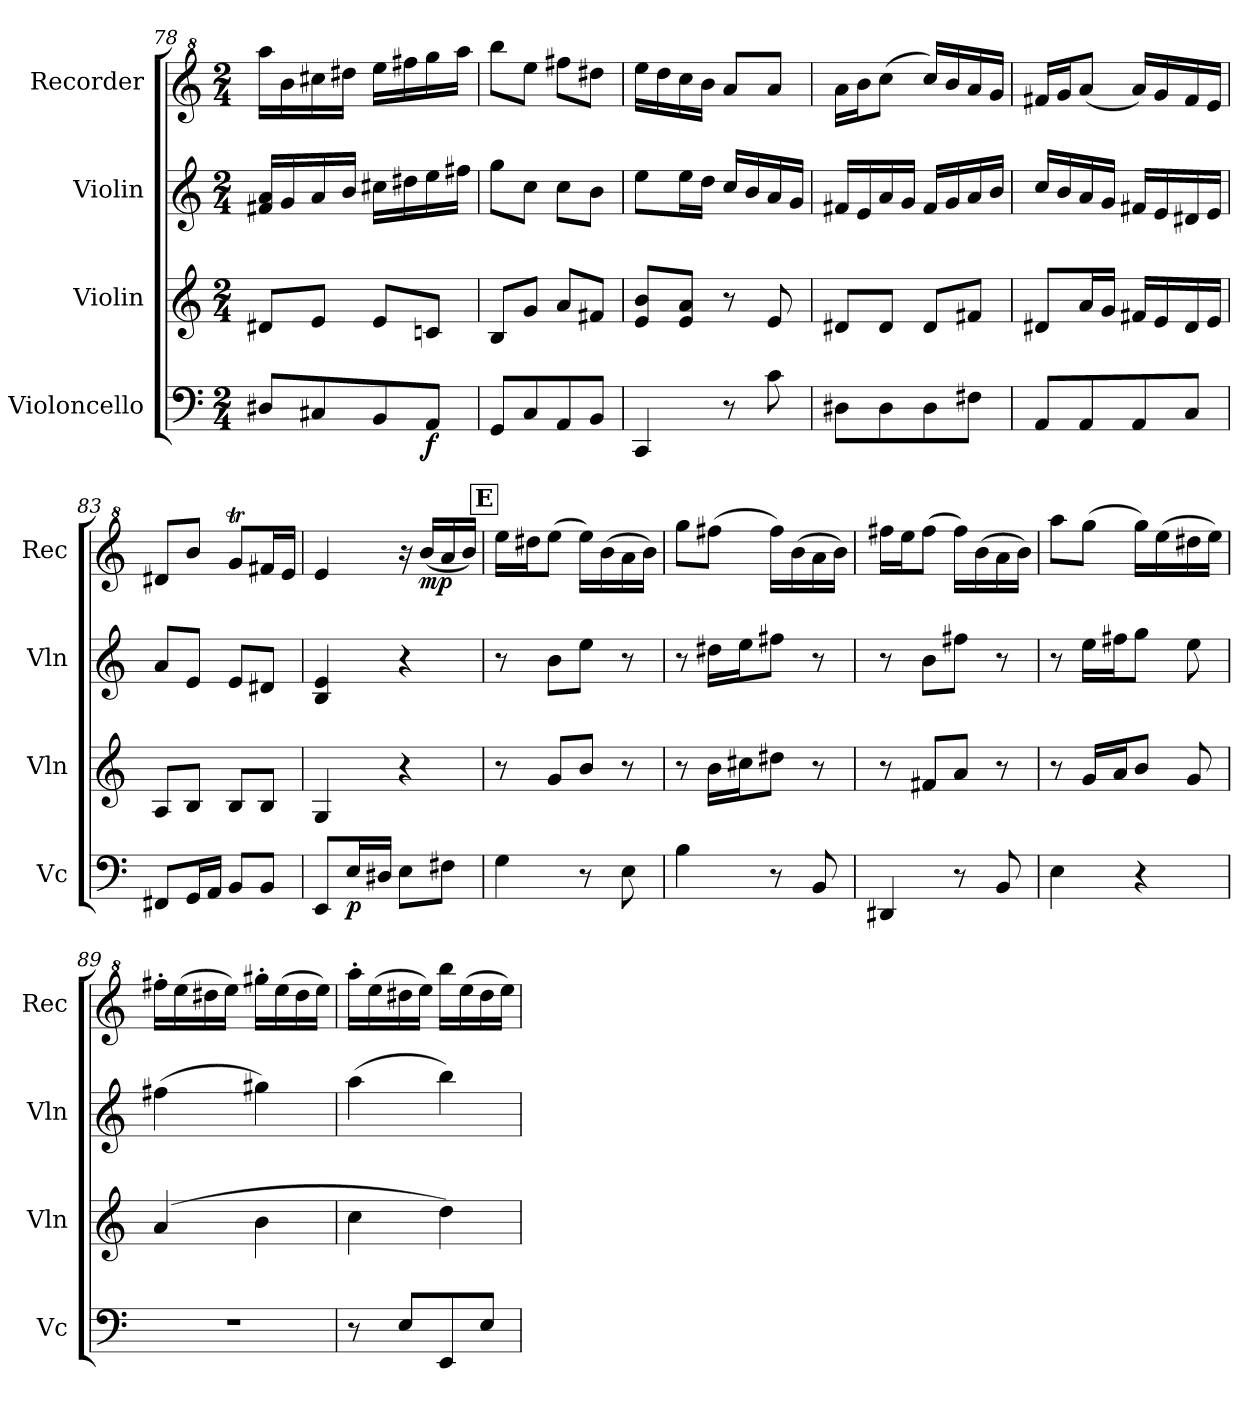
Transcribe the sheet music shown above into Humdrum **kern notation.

**kern	**dynam	**kern	**kern	**kern	**dynam
*part4	*part4	*part3	*part2	*part1	*part1
*staff4	*staff4	*staff3	*staff2	*staff1	*staff1
*I"Violoncello	*	*I"Violin	*I"Violin	*I"Recorder	*
*I'Vc	*	*I'Vln	*I'Vln	*I'Rec	*
*clefF4	*	*clefG2	*clefG2	*clefG^2	*
*k[]	*	*k[]	*k[]	*k[]	*
*M2/4	*	*M2/4	*M2/4	*M2/4	*
=78	=78	=78	=78	=78	=78
8D#X/L	.	8d#X/L	16f#X/ 16a/LL	16aaa\LL	.
.	.	.	16g/	16bb\	.
8C#X/	.	8e/J	16a/	16ccc#X\	.
.	.	.	16b/JJ	16ddd#X\JJ	.
8BB/	.	8e/L	16cc#X\LL	16eee\LL	.
.	.	.	16dd#X\	16fff#X\	.
!	!LO:DY:b	!	!	!	!
8AA/J	f	8cn/J	16ee\	16ggg\	.
.	.	.	16ff#X\JJ	16aaa\JJ	.
=79	=79	=79	=79	=79	=79
8GG/L	.	8B/L	8gg\L	8bbb\L	.
8C/	.	8g/J	8cc\J	8eee\J	.
8AA/	.	8a/L	8cc\L	8fff#X\L	.
8BB/J	.	8f#X/J	8b\J	8ddd#X\J	.
!!LO:LB:g=z
=80	=80	=80	=80	=80	=80
4CC/	.	8e/ 8b/L	8ee\L	16eee\LL	.
.	.	.	.	16ddd\	.
.	.	8e/ 8a/J	16ee\L	16ccc\	.
.	.	.	16dd\JJ	16bb\JJ	.
8r	.	8r	16cc/LL	8aa/L	.
.	.	.	16b/	.	.
8c\	.	8e/	16a/	8aa/J	.
.	.	.	16g/JJ	.	.
=81	=81	=81	=81	=81	=81
8D#X\L	.	8d#X/L	16f#X/LL	16aa\LL	.
.	.	.	16e/	16bb\J	.
8D#\	.	8d#/J	16a/	(8ccc\J	.
.	.	.	16g/JJ	.	.
8D#\	.	8d#/L	16f#/LL	16ccc/LL)	.
.	.	.	16g/	16bb/	.
8F#X\J	.	8f#X/J	16a/	16aa/	.
.	.	.	16b/JJ	16gg/JJ	.
=82	=82	=82	=82	=82	=82
8AA/L	.	8d#X/L	16cc/LL	16ff#X/LL	.
.	.	.	16b/	16gg/J	.
8AA/	.	16a/L	16a/	(8aa/J	.
.	.	16g/JJ	16g/JJ	.	.
8AA/	.	16f#X/LL	16f#X/LL	16aa/LL)	.
.	.	16e/	16e/	16gg/	.
8C/J	.	16d#/	16d#X/	16ff#/	.
.	.	16e/JJ	16e/JJ	16ee/JJ	.
=83	=83	=83	=83	=83	=83
8FF#X/L	.	8A/L	8a/L	8dd#X/L	.
16GG/L	.	8B/J	8e/J	8bb/J	.
16AA/JJ	.	.	.	.	.
8BB/L	.	8B/L	8e/L	8ggT/L	.
8BB/J	.	8B/J	8d#X/J	16ff#X/L	.
.	.	.	.	16ee/JJ	.
=84	=84	=84	=84	=84	=84
8EE/L	.	4G/	4B/ 4e/	4ee/	.
!	!LO:DY:b	!	!	!	!
16E/L	p	.	.	.	.
16D#X/JJ	.	.	.	.	.
8E\L	.	4r	4r	16r	.
!	!	!	!	!	!LO:DY:b
.	.	.	.	(16bb/LL	mp
8F#X\J	.	.	.	16aa/	.
.	.	.	.	16bb/JJ)	.
!!LO:PB:g=z
!!LO:REH:place=s1:a:B:fs=14:t=E
=85	=85	=85	=85	=85	=85
4G\	.	8r	8r	16eee\LL	.
.	.	.	.	16ddd#X\J	.
.	.	8g/L	8b\L	(8eee\J	.
8r	.	8b/J	8ee\J	16eee\LL)	.
.	.	.	.	(16bb\	.
8E\	.	8r	8r	16aa\	.
.	.	.	.	16bb\JJ)	.
=86	=86	=86	=86	=86	=86
4B\	.	8r	8r	8ggg\L	.
.	.	16b\LL	16dd#X\LL	(8fff#X\J	.
.	.	16cc#X\J	16ee\J	.	.
8r	.	8dd#X\J	8ff#X\J	16fff#\LL)	.
.	.	.	.	(16bb\	.
8BB/	.	8r	8r	16aa\	.
.	.	.	.	16bb\JJ)	.
=87	=87	=87	=87	=87	=87
4DD#X/	.	8r	8r	16fff#X\LL	.
.	.	.	.	16eee\J	.
.	.	8f#X/L	8b\L	(8fff#\J	.
8r	.	8a/J	8ff#X\J	16fff#\LL)	.
.	.	.	.	(16bb\	.
8BB/	.	8r	8r	16aa\	.
.	.	.	.	16bb\JJ)	.
=88	=88	=88	=88	=88	=88
4E\	.	8r	8r	8aaa\L	.
.	.	16g/LL	16ee\LL	(8ggg\J	.
.	.	16a/J	16ff#X\J	.	.
4r	.	8b/J	8gg\J	16ggg\LL)	.
.	.	.	.	(16eee\	.
.	.	8g/	8ee\	16ddd#X\	.
.	.	.	.	16eee\JJ)	.
=89	=89	=89	=89	=89	=89
2r	.	(4a/	(4ff#X\	16fff#X'\LL	.
.	.	.	.	(16eee\	.
.	.	.	.	16ddd#X\	.
.	.	.	.	16eee\JJ)	.
.	.	4b\	4gg#X\)	16ggg#X'\LL	.
.	.	.	.	(16eee\	.
.	.	.	.	16ddd#\	.
.	.	.	.	16eee\JJ)	.
!!LO:LB:g=z
=90	=90	=90	=90	=90	=90
8r	.	4cc\	(4aa\	16aaa'\LL	.
.	.	.	.	(16eee\	.
8E/L	.	.	.	16ddd#X\	.
.	.	.	.	16eee\JJ)	.
8EE/	.	4dd\)	4bb\)	16bbb\LL	.
.	.	.	.	(16eee\	.
8E/J	.	.	.	16ddd#\	.
.	.	.	.	16eee\JJ)	.
=	=	=	=	=	=
*-	*-	*-	*-	*-	*-
